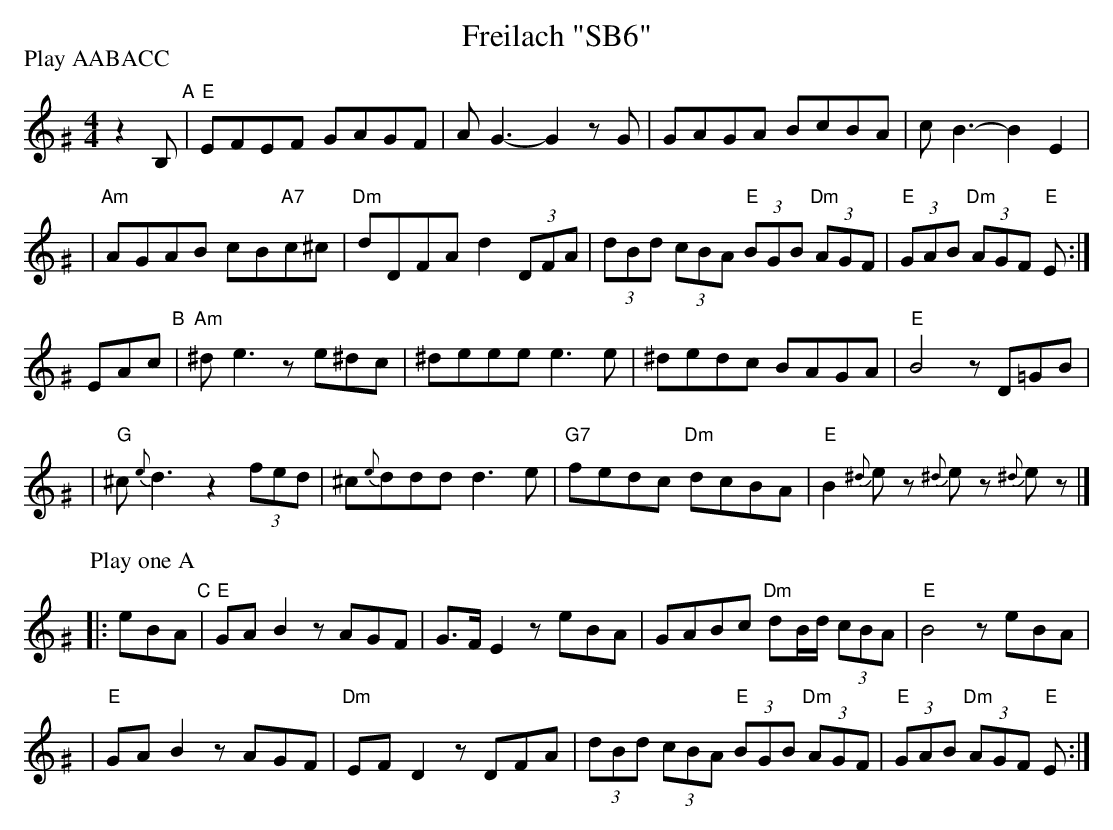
X:1
T: Freilach "SB6"
M: 4/4
L: 1/8
P: Play AABACC
K: Ephr^G
z2B, \
"A"\
| "E"EFEF GAGF | AG3- G2zG | GAGA BcBA | cB3- B2E2 |
| "Am"AGAB cB"A7"c^c | "Dm"dDFA d2 (3DFA | (3dBd (3cBA "E"(3BGB "Dm"(3AGF | "E"(3GAB "Dm"(3AGF "E"E :|
EAc \
"B"\
| "Am"^de3 ze^dc | ^deee e3e | ^dedc BAGA | "E"B4 zD=GB |
| "G"^c{e}d3 z2 (3fed | ^c{e}ddd d3e | "G7"fedc "Dm"dcBA | "E"B2 {^d}ez {^d}ez {^d}ez |]
P: Play one A
|: eBA \
"C"\
| "E"GAB2 zAGF | G>FE2 zeBA | GABc "Dm"dB/d/ (3cBA | "E"B4 zeBA |
| "E"GAB2 zAGF | "Dm"EFD2 zDFA | (3dBd (3cBA "E"(3BGB "Dm"(3AGF | "E"(3GAB "Dm"(3AGF "E"E :|
